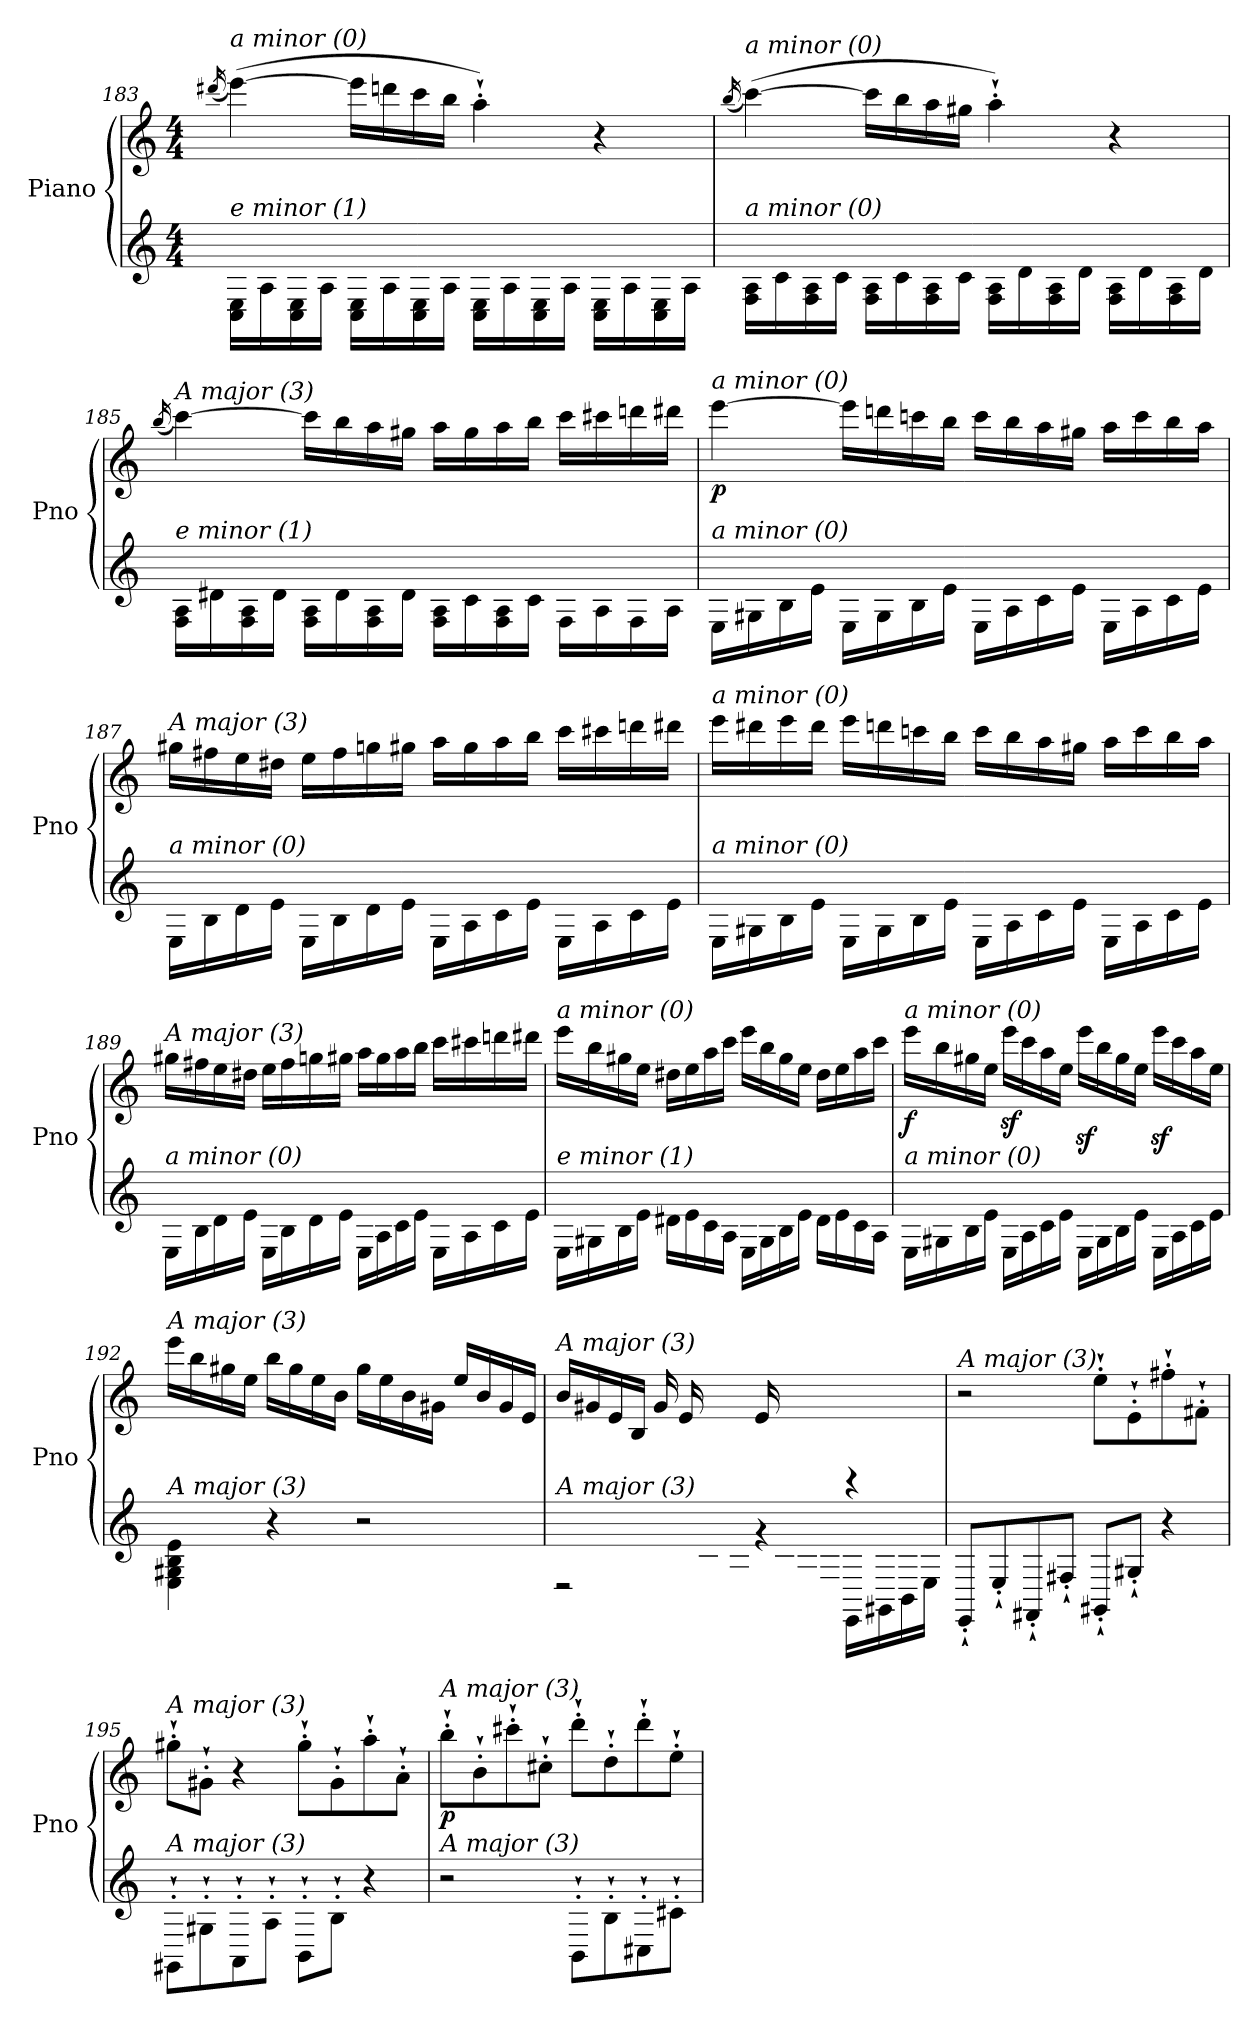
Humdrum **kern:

**kern	**kern	**dynam
*part1	*part1	*part1
*staff2	*staff1	*staff1/2
*I"Piano	*	*
*I'Pno	*	*
*clefG2	*clefG2	*
*k[]	*k[]	*
*M4/4	*M4/4	*
=183	=183	=183
.	(16qddd#X/	.
!	!LO:TX:i:t=a minor (0)	!
!LO:TX:i:t=e minor (1)	!	!
16C\ 16E\LL	([4eee\)	.
16A\	.	.
16C\ 16E\	.	.
16A\JJ	.	.
16C\ 16E\LL	16eee\LL]	.
16A\	16dddn\	.
16C\ 16E\	16ccc\	.
16A\JJ	16bb\JJ	.
16C\ 16E\LL	4aa`'\)	.
16A\	.	.
16C\ 16E\	.	.
16A\JJ	.	.
16C\ 16E\LL	4r	.
16A\	.	.
16C\ 16E\	.	.
16A\JJ	.	.
!!LO:LB:g=z
=184	=184	=184
.	(16qbb/	.
!	!LO:TX:i:t=a minor (0)	!
!LO:TX:i:t=a minor (0)	!	!
!	!	!LO:DY:b
16F\ 16A\LL	([4ccc\)	other-dynamics
16c\	.	.
16F\ 16A\	.	.
16c\JJ	.	.
16F\ 16A\LL	16ccc\LL]	.
16c\	16bb\	.
16F\ 16A\	16aa\	.
16c\JJ	16gg#X\JJ	.
16F\ 16A\LL	4aa`'\)	.
16d\	.	.
16F\ 16A\	.	.
16d\JJ	.	.
16F\ 16A\LL	4r	.
16d\	.	.
16F\ 16A\	.	.
16d\JJ	.	.
=185	=185	=185
.	(16qbb/	.
!	!LO:TX:i:t=A major (3)	!
!LO:TX:i:t=e minor (1)	!	!
16F\ 16A\LL	[4ccc\)	.
16d#X\	.	.
16F\ 16A\	.	.
16d#\JJ	.	.
16F\ 16A\LL	16ccc\LL]	.
16d#\	16bb\	.
16F\ 16A\	16aa\	.
16d#\JJ	16gg#X\JJ	.
16F\ 16A\LL	16aa\LL	.
16c\	16gg#\	.
16F\ 16A\	16aa\	.
16c\JJ	16bb\JJ	.
16F\LL	16ccc\LL	.
16A\	16ccc#X\	.
16F\	16dddn\	.
16A\JJ	16ddd#X\JJ	.
!!LO:LB:g=z
=186	=186	=186
!	!LO:TX:i:t=a minor (0)	!
!LO:TX:i:t=a minor (0)	!	!
!	!	!LO:DY:b
16E\LL	[4eee\	p
16G#X\	.	.
16B\	.	.
16e\JJ	.	.
16E\LL	16eee\LL]	.
16G#\	16dddn\	.
16B\	16cccn\	.
16e\JJ	16bb\JJ	.
16E\LL	16ccc\LL	.
16A\	16bb\	.
16c\	16aa\	.
16e\JJ	16gg#X\JJ	.
16E\LL	16aa\LL	.
16A\	16ccc\	.
16c\	16bb\	.
16e\JJ	16aa\JJ	.
=187	=187	=187
!	!LO:TX:i:t=A major (3)	!
!LO:TX:i:t=a minor (0)	!	!
16E\LL	16gg#X\LL	.
16B\	16ff#X\	.
16d\	16ee\	.
16e\JJ	16dd#X\JJ	.
16E\LL	16ee\LL	.
16B\	16ff#\	.
16d\	16ggn\	.
16e\JJ	16gg#X\JJ	.
16E\LL	16aa\LL	.
16A\	16gg#\	.
16c\	16aa\	.
16e\JJ	16bb\JJ	.
16E\LL	16ccc\LL	.
16A\	16ccc#X\	.
16c\	16dddn\	.
16e\JJ	16ddd#X\JJ	.
!!LO:LB:g=z
=188	=188	=188
!	!LO:TX:i:t=a minor (0)	!
!LO:TX:i:t=a minor (0)	!	!
16E\LL	16eee\LL	.
16G#X\	16ddd#X\	.
16B\	16eee\	.
16e\JJ	16ddd#\JJ	.
16E\LL	16eee\LL	.
16G#\	16dddn\	.
16B\	16cccn\	.
16e\JJ	16bb\JJ	.
16E\LL	16ccc\LL	.
16A\	16bb\	.
16c\	16aa\	.
16e\JJ	16gg#X\JJ	.
16E\LL	16aa\LL	.
16A\	16ccc\	.
16c\	16bb\	.
16e\JJ	16aa\JJ	.
=189	=189	=189
!	!LO:TX:i:t=A major (3)	!
!LO:TX:i:t=a minor (0)	!	!
16E\LL	16gg#X\LL	.
16B\	16ff#X\	.
16d\	16ee\	.
16e\JJ	16dd#X\JJ	.
16E\LL	16ee\LL	.
16B\	16ff#\	.
16d\	16ggn\	.
16e\JJ	16gg#X\JJ	.
16E\LL	16aa\LL	.
16A\	16gg#\	.
16c\	16aa\	.
16e\JJ	16bb\JJ	.
16E\LL	16ccc\LL	.
16A\	16ccc#X\	.
16c\	16dddn\	.
16e\JJ	16ddd#X\JJ	.
!!LO:LB:g=z
=190	=190	=190
!	!LO:TX:i:t=a minor (0)	!
!LO:TX:i:t=e minor (1)	!	!
!	!	!LO:DY:b
16E\LL	16eee\LL	other-dynamics
16G#X\	16bb\	.
16B\	16gg#X\	.
16e\JJ	16ee\JJ	.
16d#X\LL	16dd#X\LL	.
16e\	16ee\	.
16c\	16aa\	.
16A\JJ	16ccc\JJ	.
16E\LL	16eee\LL	.
16G#\	16bb\	.
16B\	16gg#\	.
16e\JJ	16ee\JJ	.
16d#\LL	16dd#\LL	.
16e\	16ee\	.
16c\	16aa\	.
16A\JJ	16ccc\JJ	.
=191	=191	=191
!	!LO:TX:i:t=a minor (0)	!
!LO:TX:i:t=a minor (0)	!	!
!	!	!LO:DY:b
16E\LL	16eee\LL	f
16G#X\	16bb\	.
16B\	16gg#X\	.
16e\JJ	16ee\JJ	.
16E\LL	16eeez<\LL	.
16A\	16ccc\	.
16c\	16aa\	.
16e\JJ	16ee\JJ	.
16E\LL	16eeez<\LL	.
16G#\	16bb\	.
16B\	16gg#\	.
16e\JJ	16ee\JJ	.
16E\LL	16eeez<\LL	.
16A\	16ccc\	.
16c\	16aa\	.
16e\JJ	16ee\JJ	.
!!LO:PB:g=z
=192	=192	=192
!	!LO:TX:i:t=A major (3)	!
!LO:TX:i:t=A major (3)	!	!
4E\ 4G#X\ 4B\ 4e\	16eee\LL	.
.	16bb\	.
.	16gg#X\	.
.	16ee\JJ	.
4r	16bb\LL	.
.	16gg#\	.
.	16ee\	.
.	16b\JJ	.
2r	16gg#\LL	.
.	16ee\	.
.	16b\	.
.	16g#X\JJ	.
.	16ee/LL	.
.	16b/	.
.	16g#/	.
.	16e/JJ	.
=193	=193	=193
*^	*	*
!	!	!LO:TX:i:t=A major (3)	!
!LO:TX:i:t=A major (3)	!	!	!
4.ryy	2r	16b/LL	.
.	.	16g#X/	.
.	.	16e/	.
.	.	16B/JJ	.
.	.	16g#/LL	.
.	.	16e/	.
16B/	.	8ryy	.
16G#X/JJ	.	.	.
16ryy	4rg	16e/LL	.
16B/	.	8.ryy	.
16G#/	.	.	.
16E/JJ	.	.	.
4ryy	16EE\LL	4rGG	.
.	16GG#X\	.	.
.	16BB\	.	.
.	16E\JJ	.	.
=194	=194	=194	=194
!	!	!LO:TX:i:t=A major (3)	!
!LO:TX:i:t=A major (3)	!	!	!
!	!	!	!LO:DY:b
*v	*v	*	*
8EE`'/L	2r	other-dynamics
8E`'/	.	.
8FF#X`'/	.	.
8F#X`'/J	.	.
8GG#X`'/L	8ee`'\L	.
8G#X`'/J	8e`'\	.
4r	8ff#X`'\	.
.	8f#X`'\J	.
!!LO:LB:g=z
=195	=195	=195
!	!LO:TX:i:t=A major (3)	!
!LO:TX:i:t=A major (3)	!	!
8GG#X`'\L	8gg#X`'\L	.
8G#X`'\	8g#X`'\J	.
8AA`'\	4r	.
8A`'\J	.	.
8BB`'\L	8gg#`'\L	.
8B`'\J	8g#`'\	.
4r	8aa`'\	.
.	8a`'\J	.
=196	=196	=196
!	!LO:TX:i:t=A major (3)	!
!LO:TX:i:t=A major (3)	!	!
!	!	!LO:DY:b
2r	8bb`'\L	p
.	8b`'\	.
.	8ccc#X`'\	.
.	8cc#X`'\J	.
8BB`'\L	8ddd`'\L	.
8B`'\	8dd`'\	.
8C#X`'\	8ddd`'\	.
8c#X`'\J	8ee`'\J	.
=	=	=
*-	*-	*-
